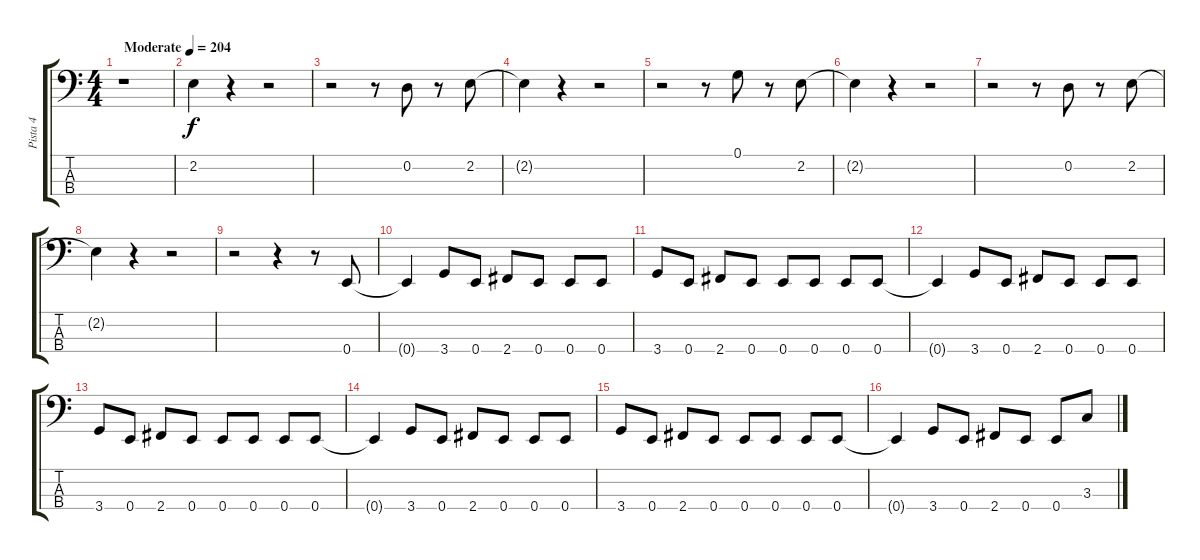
\track ("Pista 4" "Pista 4") {instrument electricbassfinger}
\staff {score tabs}
\tuning (G2 D2 A1 E1) {hide}
\ts (4 4)
\tempo (204 "Moderate")
\clef f4
\ks c
r.1{dy f instrument electricbassfinger} |
2.2.4 r.4 r.2 |
r.2 r.8 0.2.8 r.8 2.2.8 |
2.2{t}.4 r.4 r.2 |
r.2 r.8 0.1.8 r.8 2.2.8 |
2.2{t}.4 r.4 r.2 |
r.2 r.8 0.2.8 r.8 2.2.8 |
2.2{t}.4 r.4 r.2 |
r.2 r.4 r.8 0.4.8 |
0.4{t}.4 3.4.8 0.4.8 2.4.8 0.4.8 0.4.8 0.4.8 |
3.4.8 0.4.8 2.4.8 0.4.8 0.4.8 0.4.8 0.4.8 0.4.8 |
0.4{t}.4 3.4.8 0.4.8 2.4.8 0.4.8 0.4.8 0.4.8 |
3.4.8 0.4.8 2.4.8 0.4.8 0.4.8 0.4.8 0.4.8 0.4.8 |
0.4{t}.4 3.4.8 0.4.8 2.4.8 0.4.8 0.4.8 0.4.8 |
3.4.8 0.4.8 2.4.8 0.4.8 0.4.8 0.4.8 0.4.8 0.4.8 |
0.4{t}.4 3.4.8 0.4.8 2.4.8 0.4.8 0.4.8 3.3.8
